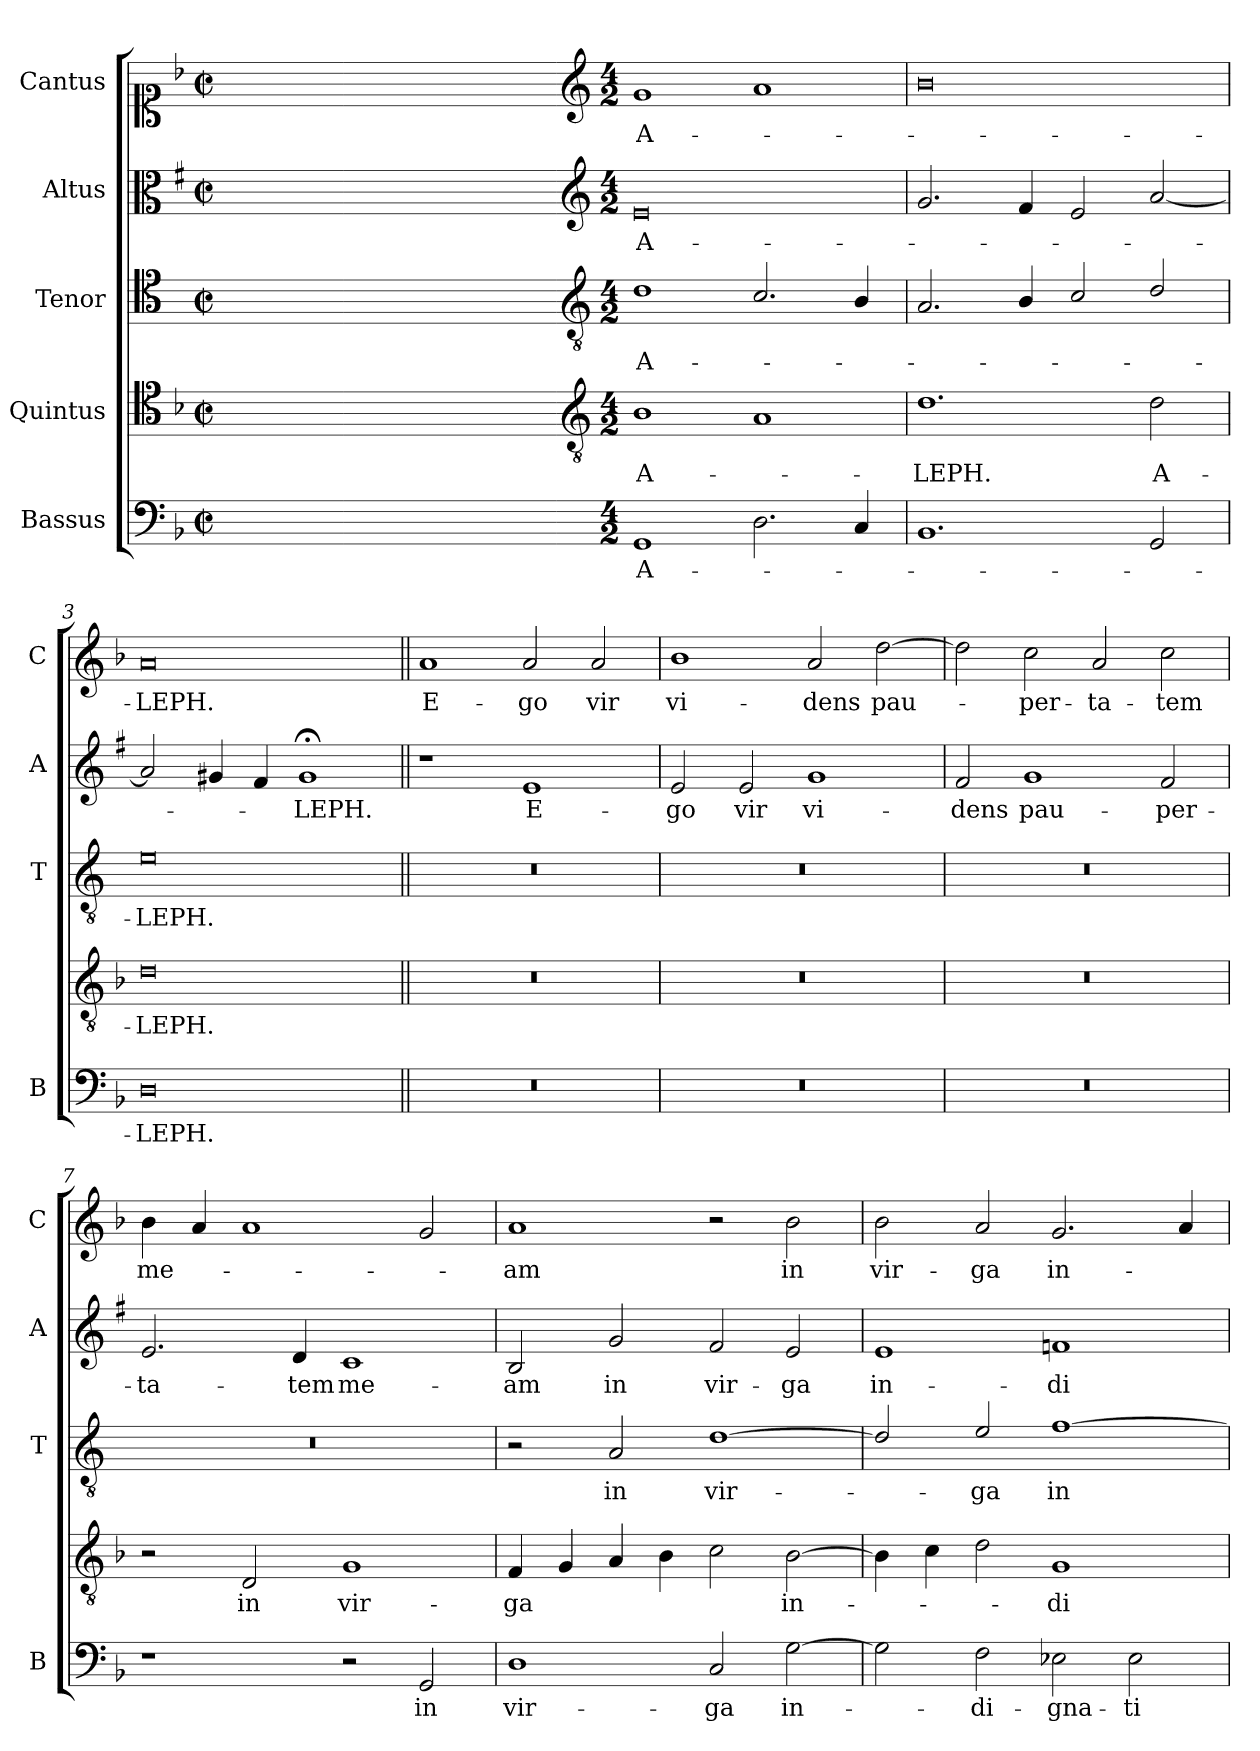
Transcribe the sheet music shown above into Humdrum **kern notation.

**kern	**text	**kern	**text	**kern	**text	**kern	**text	**kern	**text
*part5	*part5	*part4	*part4	*part3	*part3	*part2	*part2	*part1	*part1
*staff5	*staff5	*staff4	*staff4	*staff3	*staff3	*staff2	*staff2	*staff1	*staff1
*I"Bassus	*	*I"Quintus	*	*I"Tenor	*	*I"Altus	*	*I"Cantus	*
*I'B	*	*	*	*I'T	*	*I'A	*	*I'C	*
*clefF4	*	*clefC4	*	*clefC4	*	*clefC3	*	*clefC1	*
*	*	*	*	*ITrd4c7	*	*ITrd1c2	*	*	*
*k[b-]	*	*k[b-]	*	*k[b-]	*	*k[b-]	*	*k[b-]	*
*F:	*	*F:	*	*F:	*	*F:	*	*F:	*
*M2/2	*	*M2/2	*	*M2/2	*	*M2/2	*	*M2/2	*
*met(c|)	*	*met(c|)	*	*met(c|)	*	*met(c|)	*	*met(c|)	*
=	=	=	=	=	=	=	=	=	=
1ryy	.	1ryy	.	1ryy	.	1ryy	.	1ryy	.
=1X-	=1X-	=1X-	=1X-	=1X-	=1X-	=1X-	=1X-	=1X-	=1X-
4ryy	.	4ryy	.	4ryy	.	4ryy	.	4ryy	.
4ryy	.	4ryy	.	4ryy	.	4ryy	.	4ryy	.
4ryy	.	4ryy	.	4ryy	.	4ryy	.	4ryy	.
4ryy	.	4ryy	.	4ryy	.	4ryy	.	4ryy	.
=1-	=1-	=1-	=1-	=1-	=1-	=1-	=1-	=1-	=1-
*	*	*clefGv2	*	*clefGv2	*	*clefG2	*	*clefG2	*
*M4/2	*	*M4/2	*	*M4/2	*	*M4/2	*	*M4/2	*
!	!LO:LY:b	!	!LO:LY:b	!	!LO:LY:b	!	!LO:LY:b	!	!LO:LY:b
1GG	A-	1B-	A-	1G	A-	0d	A-	1g	A-
2.D\	.	1A	.	2.F/	.	.	.	1a	.
4C/	.	.	.	4E/	.	.	.	.	.
=2	=2	=2	=2	=2	=2	=2	=2	=2	=2
!	!	!	!LO:LY:b	!	!	!	!	!	!
1.BB-	.	1.d	-LEPH.	2.D/	.	2.f/	.	0b-	.
.	.	.	.	4E/	.	4e/	.	.	.
.	.	.	.	2F/	.	2d/	.	.	.
!	!	!	!LO:LY:b	!	!	!	!	!	!
2GG/	.	2d\	A-	2G/	.	[2g/	.	.	.
=3	=3	=3	=3	=3	=3	=3	=3	=3	=3
!	!LO:LY:b	!	!LO:LY:b	!	!LO:LY:b	!	!	!	!LO:LY:b
0D	-LEPH.	0d	-LEPH.	0A	-LEPH.	2g/]	.	0a	-LEPH.
.	.	.	.	.	.	4f#X/	.	.	.
.	.	.	.	.	.	4e/	.	.	.
!	!	!	!	!	!	!	!LO:LY:b	!	!
.	.	.	.	.	.	1f#;<	-LEPH.	.	.
=4||	=4||	=4||	=4||	=4||	=4||	=4||	=4||	=4||	=4||
!	!	!	!	!	!	!	!	!	!LO:LY:b
0r	.	0r	.	0r	.	1r	.	1a	E-
!	!	!	!	!	!	!	!LO:LY:b	!	!LO:LY:b
.	.	.	.	.	.	1d	E-	2a/	-go
!	!	!	!	!	!	!	!	!	!LO:LY:b
.	.	.	.	.	.	.	.	2a/	vir
=5	=5	=5	=5	=5	=5	=5	=5	=5	=5
!	!	!	!	!	!	!	!LO:LY:b	!	!LO:LY:b
0r	.	0r	.	0r	.	2d/	-go	1b-	vi-
!	!	!	!	!	!	!	!LO:LY:b	!	!
.	.	.	.	.	.	2d/	vir	.	.
!	!	!	!	!	!	!	!LO:LY:b	!	!LO:LY:b
.	.	.	.	.	.	1f	vi-	2a/	-dens
!	!	!	!	!	!	!	!	!	!LO:LY:b
.	.	.	.	.	.	.	.	[2dd\	pau-
!!LO:LB:g=z
=6	=6	=6	=6	=6	=6	=6	=6	=6	=6
!	!	!	!	!	!	!	!LO:LY:b	!	!
0r	.	0r	.	0r	.	2e/	-dens	2dd\]	.
!	!	!	!	!	!	!	!LO:LY:b	!	!LO:LY:b
.	.	.	.	.	.	1f	pau-	2cc\	-per-
!	!	!	!	!	!	!	!	!	!LO:LY:b
.	.	.	.	.	.	.	.	2a/	-ta-
!	!	!	!	!	!	!	!LO:LY:b	!	!LO:LY:b
.	.	.	.	.	.	2e/	-per-	2cc\	-tem
=7	=7	=7	=7	=7	=7	=7	=7	=7	=7
!	!	!	!	!	!	!	!LO:LY:b	!	!LO:LY:b
1r	.	2r	.	0r	.	2.d/	-ta-	4b-\	me-
.	.	.	.	.	.	.	.	4a/	.
!	!	!	!LO:LY:b	!	!	!	!	!	!
.	.	2D/	in	.	.	.	.	1a	.
!	!	!	!	!	!	!	!LO:LY:b	!	!
.	.	.	.	.	.	4c/	-tem	.	.
!	!	!	!LO:LY:b	!	!	!	!LO:LY:b	!	!
2r	.	1G	vir-	.	.	1B-	me-	.	.
!	!LO:LY:b	!	!	!	!	!	!	!	!
2GG/	in	.	.	.	.	.	.	2g/	.
=8	=8	=8	=8	=8	=8	=8	=8	=8	=8
!	!LO:LY:b	!	!LO:LY:b	!	!	!	!LO:LY:b	!	!LO:LY:b
1D	vir-	4F/	-ga	2r	.	2A/	-am	1a	-am
.	.	4G/	.	.	.	.	.	.	.
!	!	!	!	!	!LO:LY:b	!	!LO:LY:b	!	!
.	.	4A/	.	2D/	in	2f/	in	.	.
.	.	4B-\	.	.	.	.	.	.	.
!	!LO:LY:b	!	!	!	!LO:LY:b	!	!LO:LY:b	!	!
2C/	-ga	2c\	.	[1G	vir-	2e/	vir-	2r	.
!	!LO:LY:b	!	!LO:LY:b	!	!	!	!LO:LY:b	!	!LO:LY:b
[2G\	in-	[2B-\	in-	.	.	2d/	-ga	2b-\	in
=9	=9	=9	=9	=9	=9	=9	=9	=9	=9
!	!	!	!	!	!	!	!LO:LY:b	!	!LO:LY:b
2G\]	.	4B-\]	.	2G/]	.	1d	in-	2b-\	vir-
.	.	4c\	.	.	.	.	.	.	.
!	!LO:LY:b	!	!	!	!LO:LY:b	!	!	!	!LO:LY:b
2F\	-di-	2d\	.	2A/	-ga	.	.	2a/	-ga
!	!LO:LY:b	!	!LO:LY:b	!	!LO:LY:b	!	!LO:LY:b	!	!LO:LY:b
2E-X\	-gna-	1G	-di-	[1B-	in-	1e-X	-di-	2.g/	in-
!	!LO:LY:b	!	!	!	!	!	!	!	!
2E-\	-ti-	.	.	.	.	.	.	.	.
.	.	.	.	.	.	.	.	4a/	.
=	=	=	=	=	=	=	=	=	=
*-	*-	*-	*-	*-	*-	*-	*-	*-	*-
